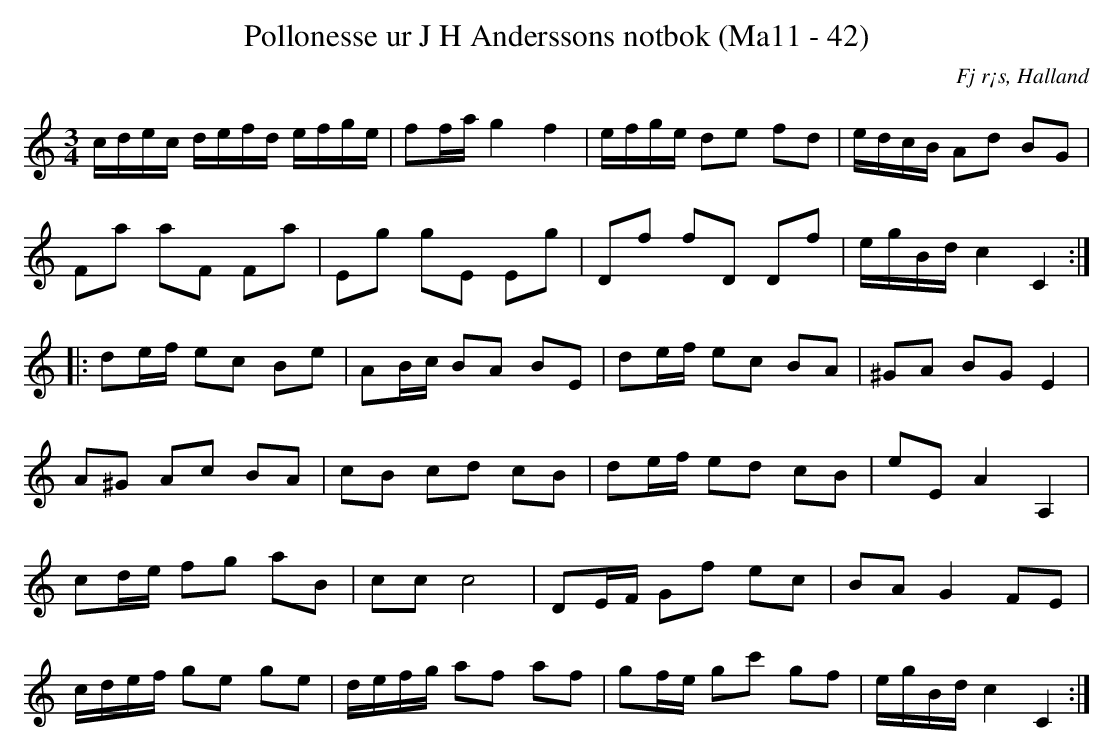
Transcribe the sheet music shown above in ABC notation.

X:1
T:Pollonesse ur J H Anderssons notbok (Ma11 - 42)
O:Fj r¡s, Halland
M:3/4
L:1/16
K:C
cdec defd efge|f2fa g4 f4|efge d2e2 f2d2|edcB A2d2 B2G2|
F2a2 a2F2 F2a2|E2g2 g2E2 E2g2|D2f2 f2D2 D2f2|egBd c4C4:|
|:d2ef e2c2 B2e2|A2Bc B2A2 B2E2|d2ef e2c2 B2A2|^G2A2 B2G2 E4|
A2^G2 A2c2 B2A2|c2B2 c2d2 c2B2|d2ef e2d2 c2B2|e2E2 A4A,4|
c2de f2g2 a2B2|c2c2 c8|D2EF G2f2 e2c2|B2A2 G4 F2E2|
cdef g2e2 g2e2|defg a2f2 a2f2|g2fe g2c'2 g2f2|egBd c4 C4:|
